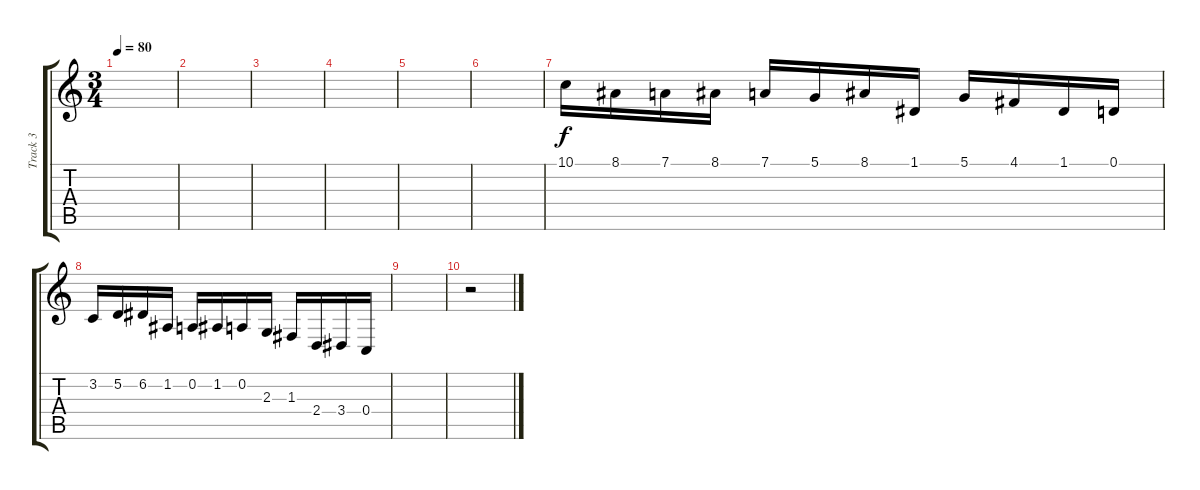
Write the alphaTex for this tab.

\track ("Track 3" "Track 3") {instrument oboe}
\staff {score tabs}
\tuning (D4 A3 F3 C3 G2 D2) {hide}
\ts (3 4)
\tempo 80
\clef g2
\ks c
|
|
|
|
|
|
10.1.16 8.1.16 7.1.16 8.1.16 7.1.16 5.1.16 8.1.16 1.1.16 5.1.16 4.1.16 1.1.16 0.1.16 |
3.2.16 5.2.16 6.2.16 1.2.16 0.2.16 1.2.16 0.2.16 2.3.16 1.3.16 2.4.16 3.4.16 0.4.16 |
|
r.2
